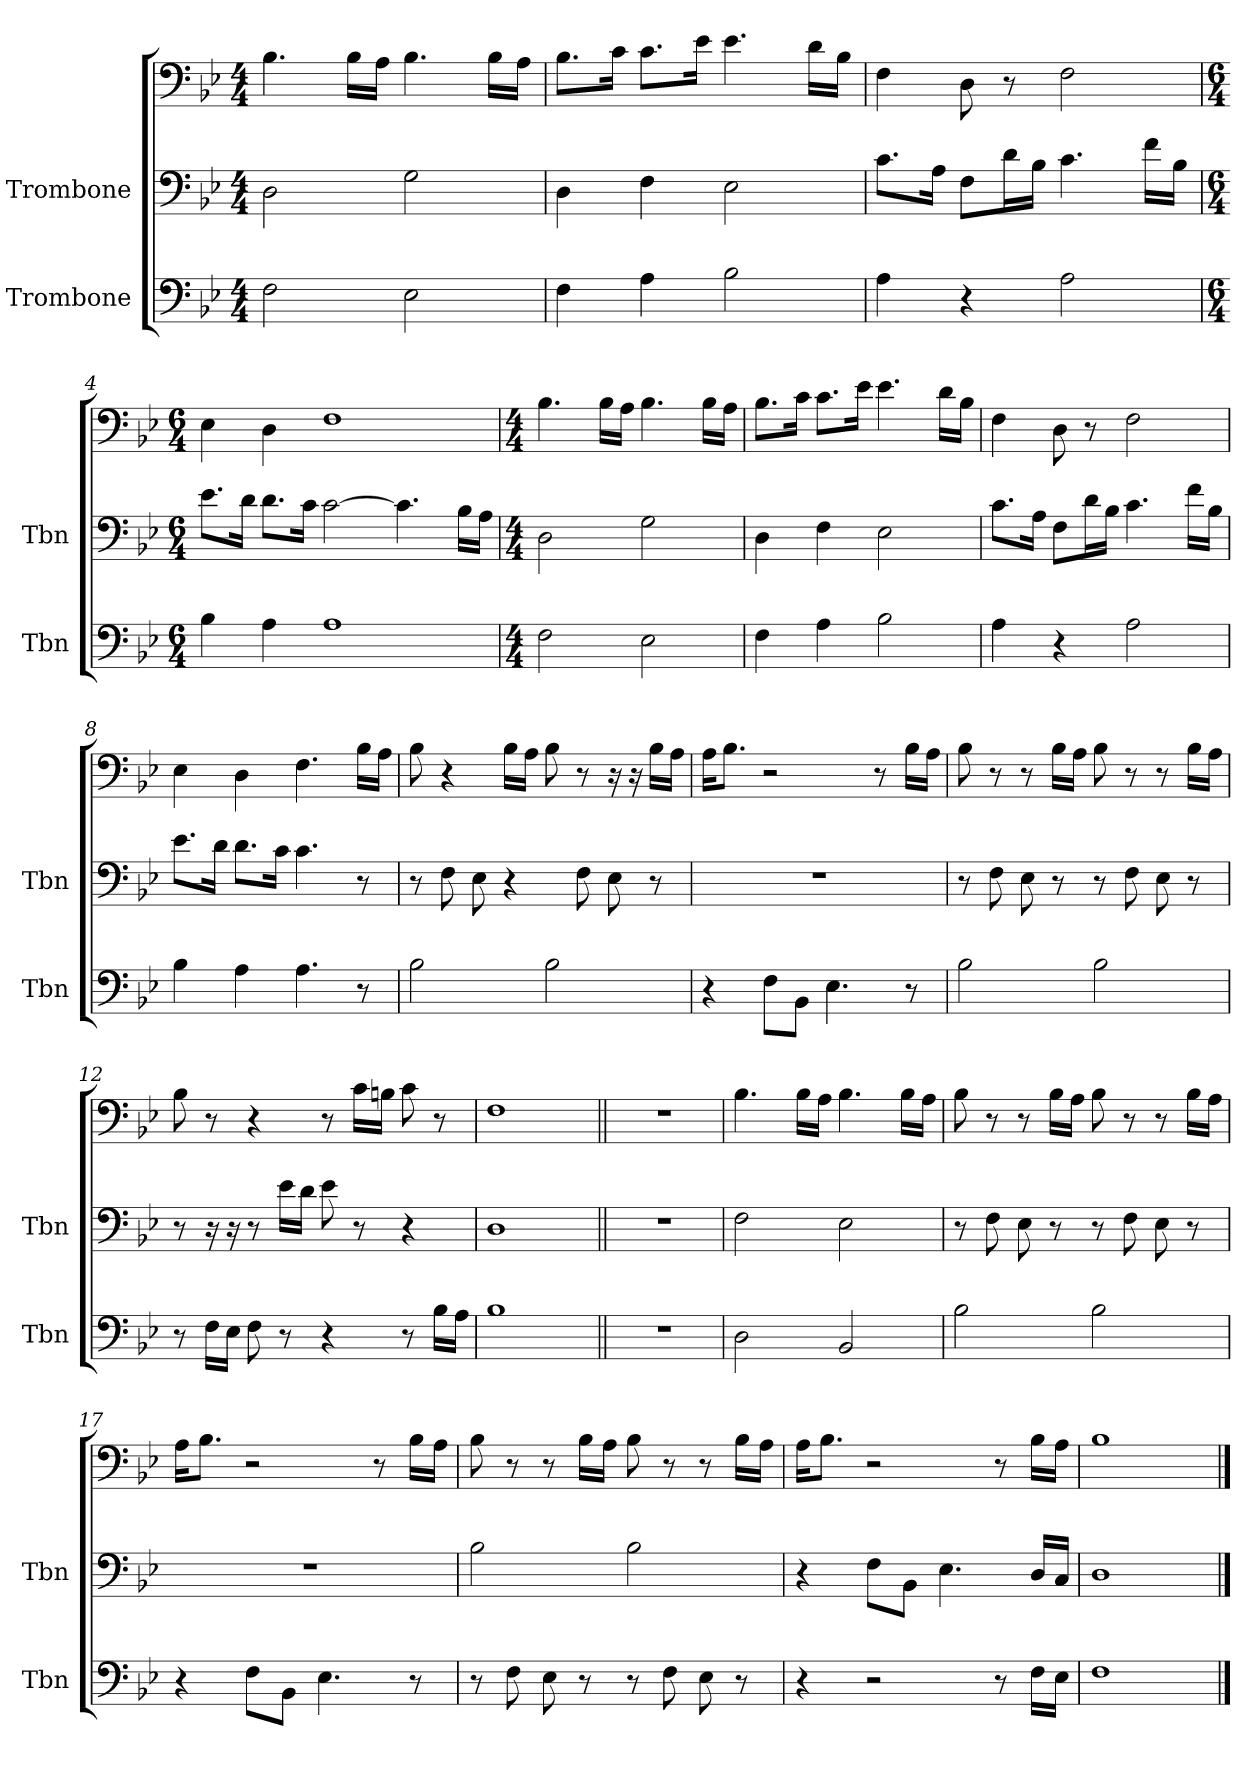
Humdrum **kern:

**kern	**kern	**kern
*part2	*part1	*part1
*staff3	*staff2	*staff1
*I"Trombone	*I"Trombone	*
*I'Tbn	*I'Tbn	*
*clefF4	*clefF4	*clefF4
*k[b-e-]	*k[b-e-]	*k[b-e-]
*B-:	*B-:	*B-:
*M4/4	*M4/4	*M4/4
*MM70	*MM70	*MM70
=1	=1	=1
2F\	2D\	4.B-\
.	.	16B-\LL
.	.	16A\JJ
2E-\	2G\	4.B-\
.	.	16B-\LL
.	.	16A\JJ
=2	=2	=2
4F\	4D\	8.B-\L
.	.	16c\Jk
4A\	4F\	8.c\L
.	.	16e-\Jk
2B-\	2E-\	4.e-\
.	.	16d\LL
.	.	16B-\JJ
=3	=3	=3
4A\	8.c\L	4F\
.	16A\Jk	.
4r	8F\L	8D\
.	16d\L	8r
.	16B-\JJ	.
2A\	4.c\	2F\
.	16f\LL	.
.	16B-\JJ	.
!!LO:LB:g=z
=4	=4	=4
*M6/4	*M6/4	*M6/4
4B-\	8.e-\L	4E-\
.	16d\Jk	.
4A\	8.d\L	4D\
.	16c\Jk	.
1A	[2c\	1F
.	4.c\]	.
.	16B-\LL	.
.	16A\JJ	.
=5	=5	=5
*M4/4	*M4/4	*M4/4
2F\	2D\	4.B-\
.	.	16B-\LL
.	.	16A\JJ
2E-\	2G\	4.B-\
.	.	16B-\LL
.	.	16A\JJ
=6	=6	=6
4F\	4D\	8.B-\L
.	.	16c\Jk
4A\	4F\	8.c\L
.	.	16e-\Jk
2B-\	2E-\	4.e-\
.	.	16d\LL
.	.	16B-\JJ
!!LO:LB:g=z
=7	=7	=7
4A\	8.c\L	4F\
.	16A\Jk	.
4r	8F\L	8D\
.	16d\L	8r
.	16B-\JJ	.
2A\	4.c\	2F\
.	16f\LL	.
.	16B-\JJ	.
=8	=8	=8
4B-\	8.e-\L	4E-\
.	16d\Jk	.
4A\	8.d\L	4D\
.	16c\Jk	.
4.A\	4.c\	4.F\
8r	8r	16B-\LL
.	.	16A\JJ
=9	=9	=9
2B-\	8r	8B-\
.	8F\	4r
.	8E-\	.
.	4r	16B-\LL
.	.	16A\JJ
2B-\	.	8B-\
.	8F\	8r
.	8E-\	16r
.	.	16r
.	8r	16B-\LL
.	.	16A\JJ
!!LO:PB:g=z
=10	=10	=10
4r	1r	16A\KL
.	.	8.B-\J
8F\L	.	2r
8BB-\J	.	.
4.E-\	.	.
.	.	8r
8r	.	16B-\LL
.	.	16A\JJ
=11	=11	=11
2B-\	8r	8B-\
.	8F\	8r
.	8E-\	8r
.	8r	16B-\LL
.	.	16A\JJ
2B-\	8r	8B-\
.	8F\	8r
.	8E-\	8r
.	8r	16B-\LL
.	.	16A\JJ
=12	=12	=12
8r	8r	8B-\
16F\LL	16r	8r
16E-\JJ	16r	.
8F\	8r	4r
8r	16e-\LL	.
.	16d\JJ	.
4r	8e-\	8r
.	8r	16c\LL
.	.	16Bn\JJ
8r	4r	8c\
16B-\LL	.	8r
16A\JJ	.	.
=13	=13	=13
1B-	1D	1F
!!LO:LB:g=z
=14||	=14||	=14||
1r	1r	1r
=15	=15	=15
2D\	2F\	4.B-\
.	.	16B-\LL
.	.	16A\JJ
2BB-/	2E-\	4.B-\
.	.	16B-\LL
.	.	16A\JJ
=16	=16	=16
2B-\	8r	8B-\
.	8F\	8r
.	8E-\	8r
.	8r	16B-\LL
.	.	16A\JJ
2B-\	8r	8B-\
.	8F\	8r
.	8E-\	8r
.	8r	16B-\LL
.	.	16A\JJ
=17	=17	=17
4r	1r	16A\KL
.	.	8.B-\J
8F\L	.	2r
8BB-\J	.	.
4.E-\	.	.
.	.	8r
8r	.	16B-\LL
.	.	16A\JJ
!!LO:LB:g=z
=18	=18	=18
8r	2B-\	8B-\
8F\	.	8r
8E-\	.	8r
8r	.	16B-\LL
.	.	16A\JJ
8r	2B-\	8B-\
8F\	.	8r
8E-\	.	8r
8r	.	16B-\LL
.	.	16A\JJ
=19	=19	=19
4r	4r	16A\KL
.	.	8.B-\J
2r	8F\L	2r
.	8BB-\J	.
.	4.E-\	.
8r	.	8r
16F\LL	16D/LL	16B-\LL
16E-\JJ	16C/JJ	16A\JJ
=20	=20	=20
1F	1D	1B-
==	==	==
*-	*-	*-
